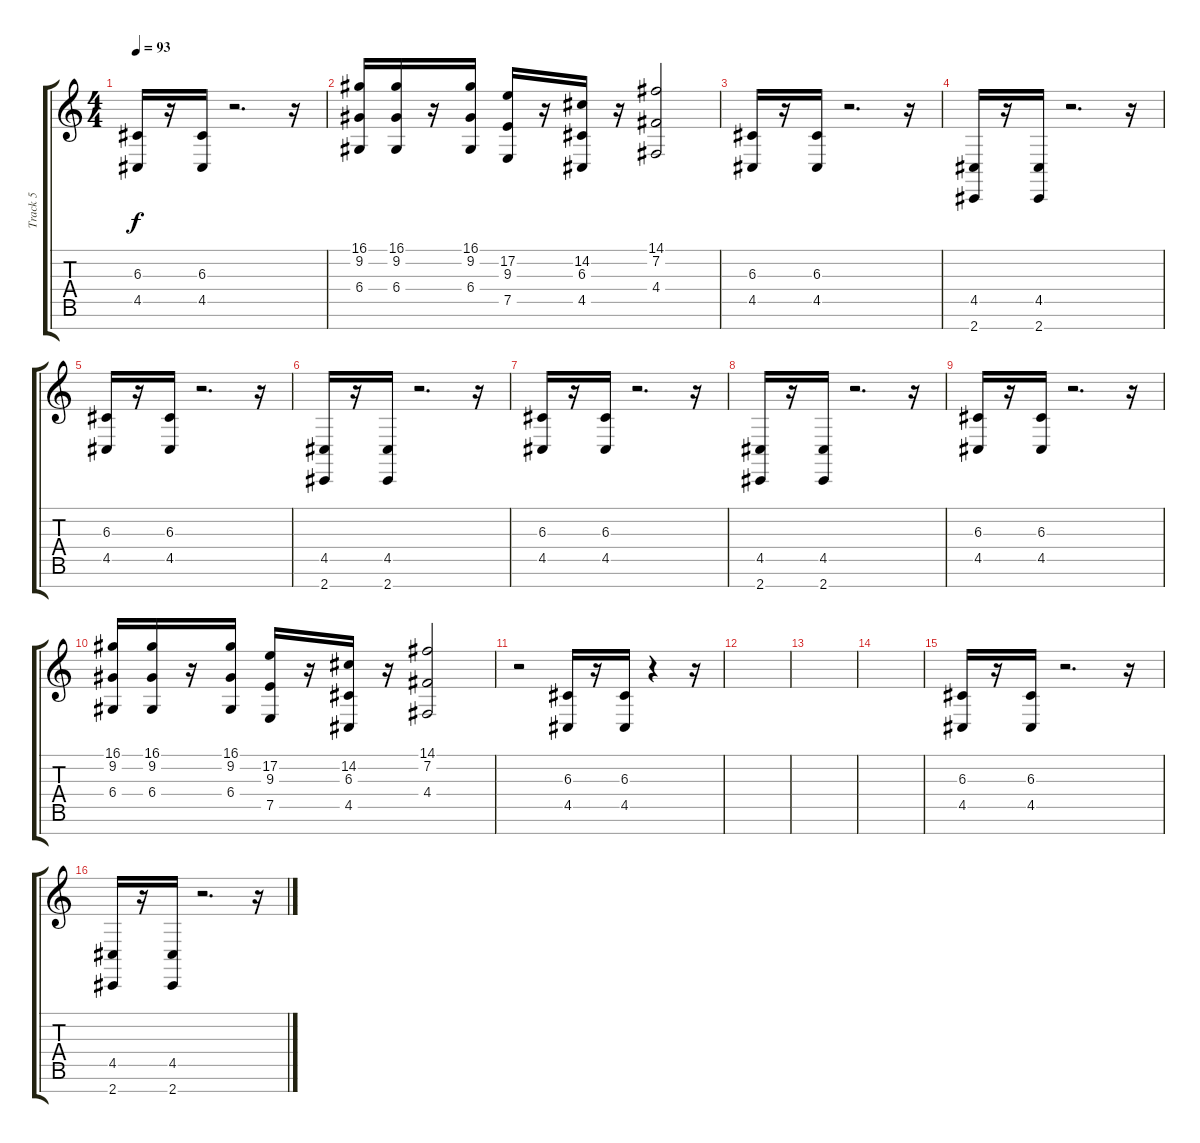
\track ("Track 5" "Track 5") {instrument brasssection}
\staff {score tabs}
\tuning (E4 B3 G3 D3 A2 E2 B1) {hide}
\ts (4 4)
\tempo 93
\clef g2
\ks c
(6.3 4.5).16{dy f} r.16 (6.3 4.5).16 r.2{d} r.16 |
(16.1 9.2 6.4).16 (16.1 9.2 6.4).16 r.16 (16.1 9.2 6.4).16 (17.2 9.3 7.5).16 r.16 (14.2 6.3 4.5).16 r.16 (14.1 7.2 4.4).2 |
(6.3 4.5).16 r.16 (6.3 4.5).16 r.2{d} r.16 |
(4.5 2.7).16 r.16 (4.5 2.7).16 r.2{d} r.16 |
(6.3 4.5).16 r.16 (6.3 4.5).16 r.2{d} r.16 |
(4.5 2.7).16 r.16 (4.5 2.7).16 r.2{d} r.16 |
(6.3 4.5).16 r.16 (6.3 4.5).16 r.2{d} r.16 |
(4.5 2.7).16 r.16 (4.5 2.7).16 r.2{d} r.16 |
(6.3 4.5).16 r.16 (6.3 4.5).16 r.2{d} r.16 |
(16.1 9.2 6.4).16 (16.1 9.2 6.4).16 r.16 (16.1 9.2 6.4).16 (17.2 9.3 7.5).16 r.16 (14.2 6.3 4.5).16 r.16 (14.1 7.2 4.4).2 |
r.2 (6.3 4.5).16 r.16 (6.3 4.5).16 r.4 r.16 |
|
|
|
(6.3 4.5).16 r.16 (6.3 4.5).16 r.2{d} r.16 |
(4.5 2.7).16 r.16 (4.5 2.7).16 r.2{d} r.16
